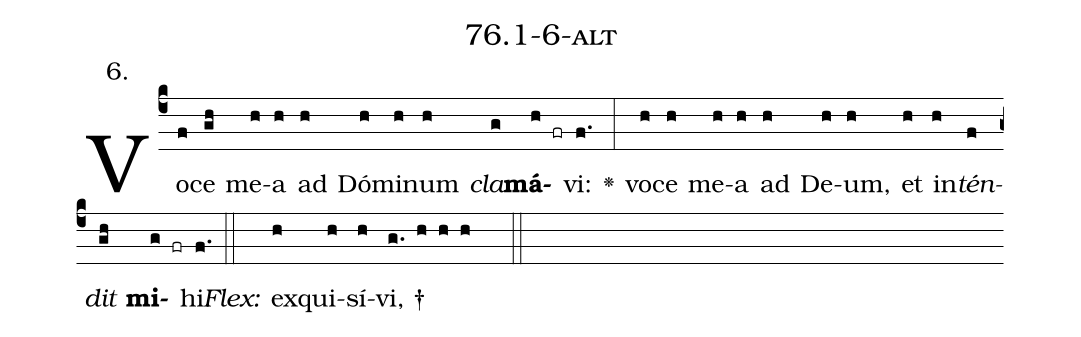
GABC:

name: 76.1-6-alt;
annotation: 6.;
%%
(c4)Vo(f)ce(gh) me(h)a(h) ad(h) Dó(h)mi(h)num(h) <i>cla</i>(g)<b>má</b>(h fr)vi:(f.) <v>\greheightstar</v>(:) vo(h)ce(h) me(h)a(h) ad(h) De(h)um,(h) et(h) in(h)<i>tén</i>(f)<i>dit</i>(gh) <b>mi</b>(g fr)hi.(f.) (::)
<i>Flex:</i>()  ex(h)qui(h)sí(h)vi, †(g. h h h  ::)

%E(h) u(h) o(f) u(gh) a(g) e.(f.) (::)
